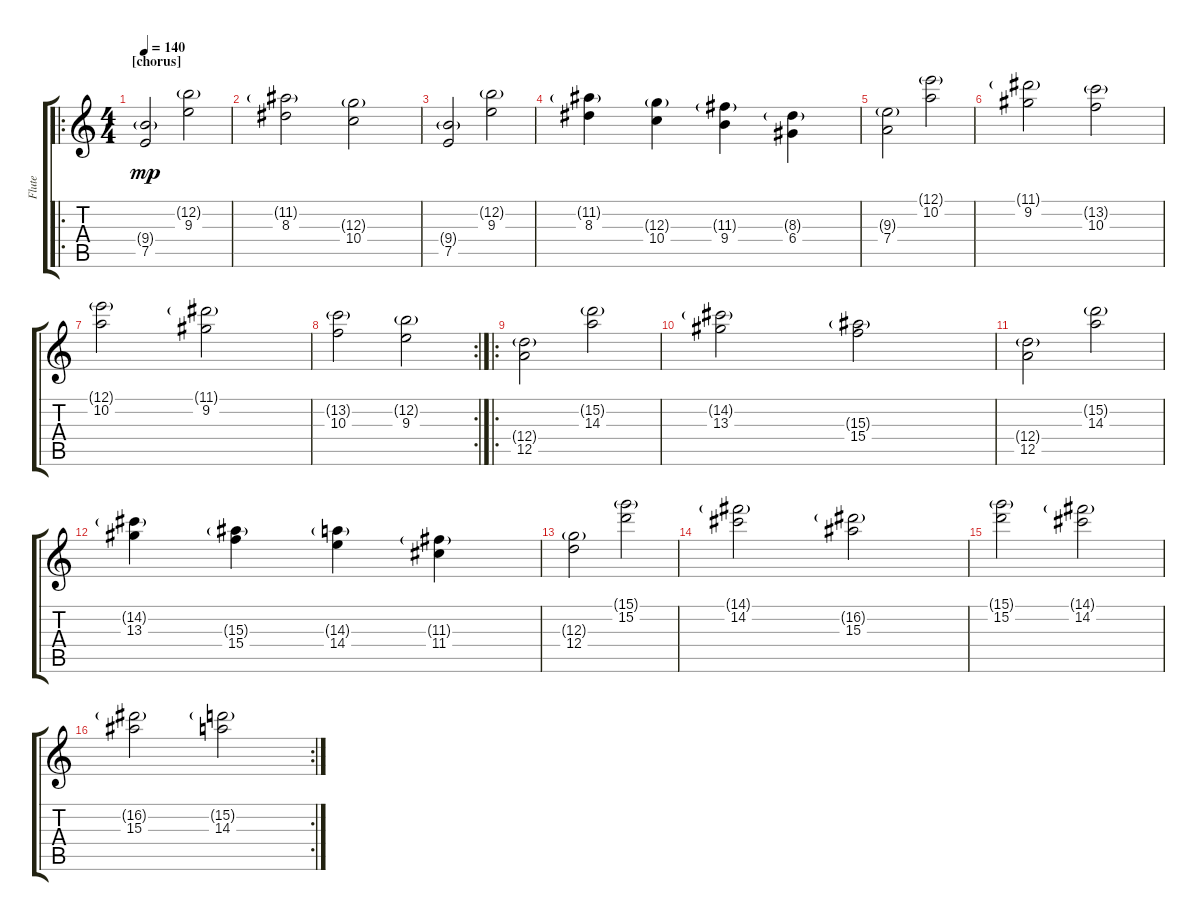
\track ("Flute" "Flute") {instrument flute}
\staff {score tabs}
\tuning (E5 B4 G4 D4 A3 E3) {hide}
\ro
\ts (4 4)
\section ("" "[chorus]")
\tempo 140
\clef g2
\ks c
(9.4{g} 7.5).2{dy mp} (12.2{g} 9.3).2 |
(11.2{g} 8.3).2 (12.3{g} 10.4).2 |
(9.4{g} 7.5).2 (12.2{g} 9.3).2 |
(11.2{g} 8.3).4 (12.3{g} 10.4).4 (11.3{g} 9.4).4 (8.3{g} 6.4).4 |
(9.3{g} 7.4).2 (12.1{g} 10.2).2 |
(11.1{g} 9.2).2 (13.2{g} 10.3).2 |
(12.1{g} 10.2).2 (11.1{g} 9.2).2 |
\rc 2
(13.2{g} 10.3).2 (12.2{g} 9.3).2 |
\ro
(12.4{g} 12.5).2 (15.2{g} 14.3).2 |
(14.2{g} 13.3).2 (15.3{g} 15.4).2 |
(12.4{g} 12.5).2 (15.2{g} 14.3).2 |
(14.2{g} 13.3).4 (15.3{g} 15.4).4 (14.3{g} 14.4).4 (11.3{g} 11.4).4 |
(12.3{g} 12.4).2 (15.1{g} 15.2).2 |
(14.1{g} 14.2).2 (16.2{g} 15.3).2 |
(15.1{g} 15.2).2 (14.1{g} 14.2).2 |
\rc 2
(16.2{g} 15.3).2 (15.2{g} 14.3).2
